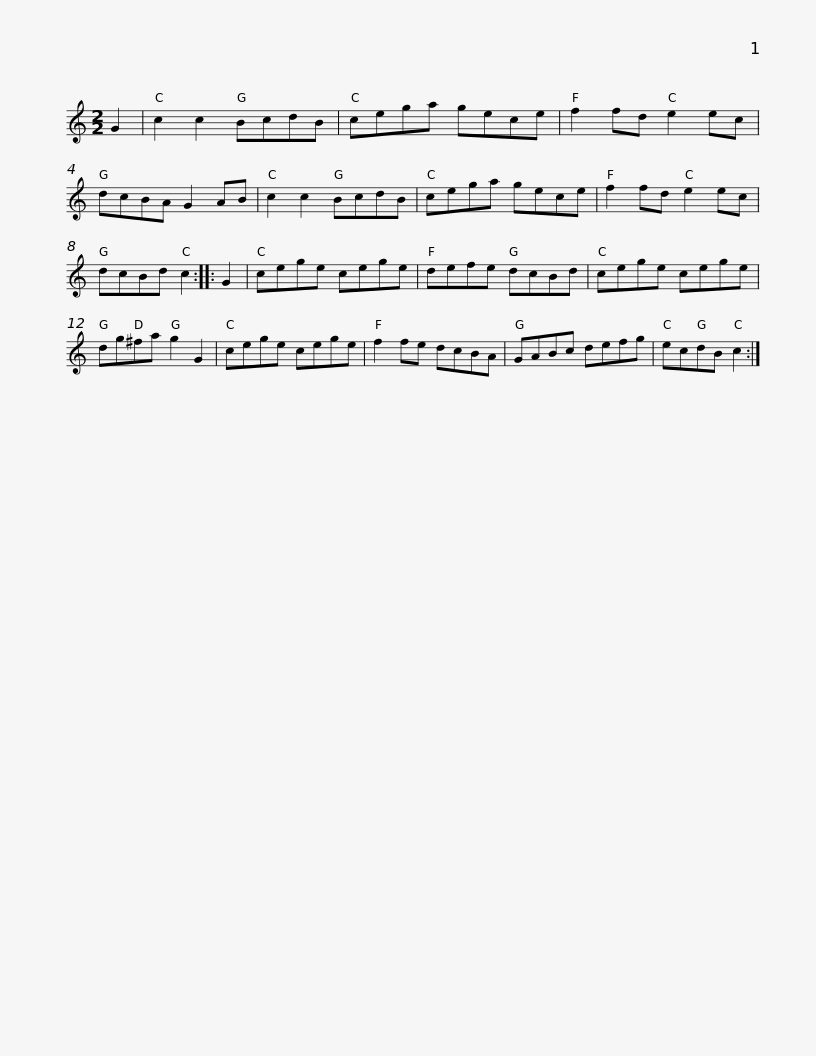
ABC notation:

X:1
L:1/8
M:2/2
I:linebreak $
K:C
V:1 treble
V:1
 G2 | c2 c2 BcdB | cega gece | f2 fd e2 ec | dcBA G2 AB | %5
 c2 c2 BcdB | cega gece |$ f2 fd e2 ec | dcBd c2 :: G2 | %10
 cege cege | defe dcBd | cege cege | dg^fa g2 G2 |$ cege cege | %15
 f2 fe dcBA | GABc defg | ecdB c2 :| %18
